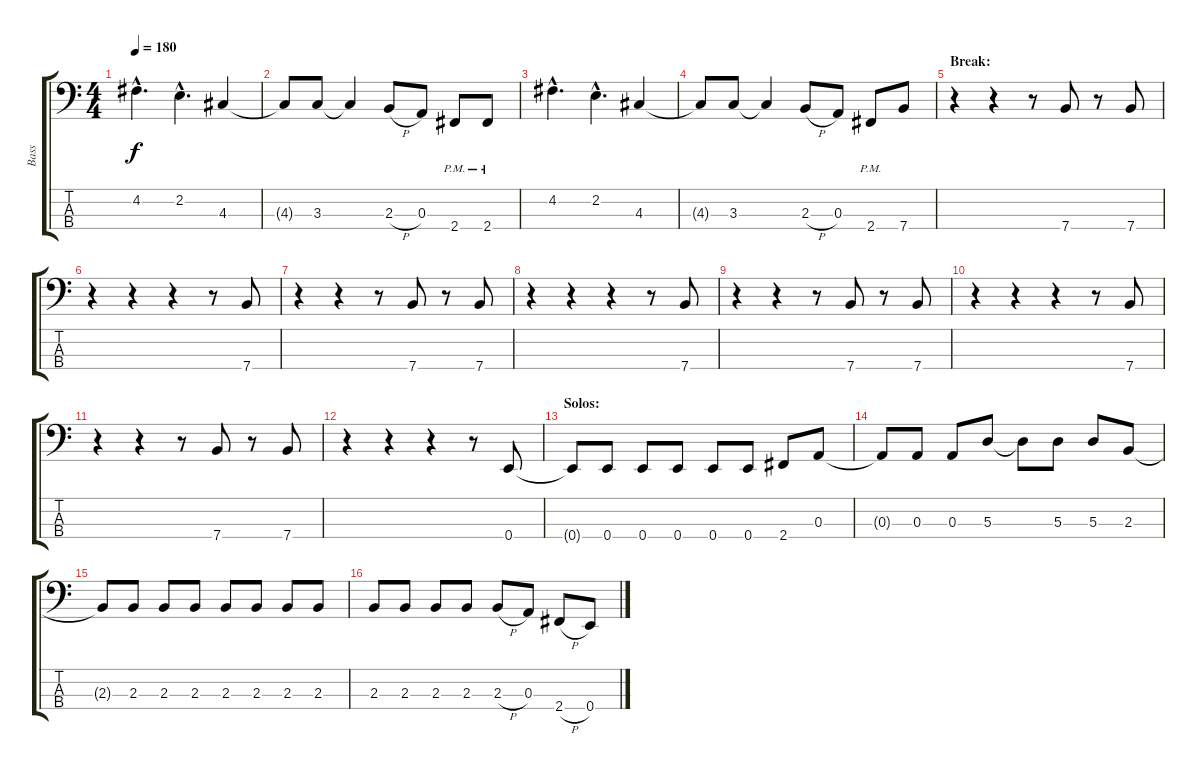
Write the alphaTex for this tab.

\track ("Bass" "Bass") {instrument electricbasspick}
\staff {score tabs}
\tuning (G2 D2 A1 E1) {hide}
\ts (4 4)
\tempo 180
\clef f4
\ks c
4.2{hac}.4{d dy f} 2.2{hac}.4{d} 4.3.4 |
4.3{t}.8 3.3.8 3.3{t}.4 2.3{h}.8 0.3.8 2.4{pm}.8 2.4{pm}.8 |
4.2{hac}.4{d} 2.2{hac}.4{d} 4.3.4 |
4.3{t}.8 3.3.8 3.3{t}.4 2.3{h}.8 0.3.8 2.4{pm}.8 7.4.8 |
\section ("" "Break:")
r.4 r.4 r.8 7.4.8 r.8 7.4.8 |
r.4 r.4 r.4 r.8 7.4.8 |
r.4 r.4 r.8 7.4.8 r.8 7.4.8 |
r.4 r.4 r.4 r.8 7.4.8 |
r.4 r.4 r.8 7.4.8 r.8 7.4.8 |
r.4 r.4 r.4 r.8 7.4.8 |
r.4 r.4 r.8 7.4.8 r.8 7.4.8 |
r.4 r.4 r.4 r.8 0.4.8 |
\section ("" "Solos:")
0.4{t}.8 0.4.8 0.4.8 0.4.8 0.4.8 0.4.8 2.4.8 0.3.8 |
0.3{t}.8 0.3.8 0.3.8 5.3.8 5.3{t}.8 5.3.8 5.3.8 2.3.8 |
2.3{t}.8 2.3.8 2.3.8 2.3.8 2.3.8 2.3.8 2.3.8 2.3.8 |
2.3.8 2.3.8 2.3.8 2.3.8 2.3{h}.8 0.3.8 2.4{h}.8 0.4.8
